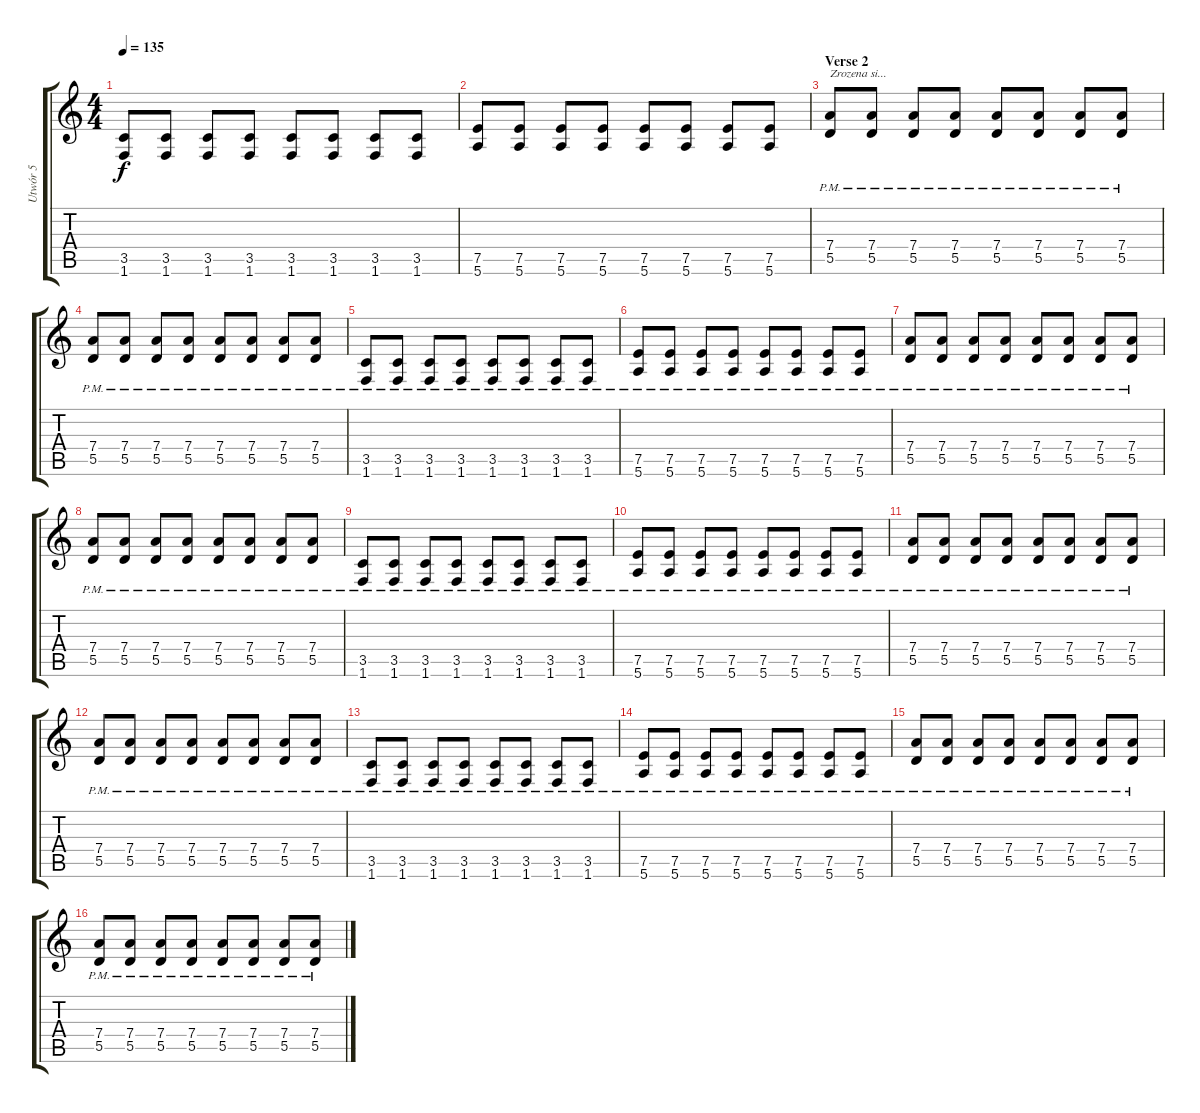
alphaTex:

\track ("Utwór 5" "Utwór 5") {instrument distortionguitar}
\staff {score tabs}
\tuning (E4 B3 G3 D3 A2 E2) {hide}
\ts (4 4)
\tempo 135
\clef g2
\ks c
(3.5 1.6).8{dy f} (3.5 1.6).8 (3.5 1.6).8 (3.5 1.6).8 (3.5 1.6).8 (3.5 1.6).8 (3.5 1.6).8 (3.5 1.6).8 |
(7.5 5.6).8 (7.5 5.6).8 (7.5 5.6).8 (7.5 5.6).8 (7.5 5.6).8 (7.5 5.6).8 (7.5 5.6).8 (7.5 5.6).8 |
\section ("" "Verse 2")
(7.4{pm} 5.5{pm}).8{txt "Zrozena si..."} (7.4{pm} 5.5{pm}).8 (7.4{pm} 5.5{pm}).8 (7.4{pm} 5.5{pm}).8 (7.4{pm} 5.5{pm}).8 (7.4{pm} 5.5{pm}).8 (7.4{pm} 5.5{pm}).8 (7.4{pm} 5.5{pm}).8 |
(7.4{pm} 5.5{pm}).8 (7.4{pm} 5.5{pm}).8 (7.4{pm} 5.5{pm}).8 (7.4{pm} 5.5{pm}).8 (7.4{pm} 5.5{pm}).8 (7.4{pm} 5.5{pm}).8 (7.4{pm} 5.5{pm}).8 (7.4{pm} 5.5{pm}).8 |
(3.5{pm} 1.6{pm}).8 (3.5{pm} 1.6{pm}).8 (3.5{pm} 1.6{pm}).8 (3.5{pm} 1.6{pm}).8 (3.5{pm} 1.6{pm}).8 (3.5{pm} 1.6{pm}).8 (3.5{pm} 1.6{pm}).8 (3.5{pm} 1.6{pm}).8 |
(7.5{pm} 5.6{pm}).8 (7.5{pm} 5.6{pm}).8 (7.5{pm} 5.6{pm}).8 (7.5{pm} 5.6{pm}).8 (7.5{pm} 5.6{pm}).8 (7.5{pm} 5.6{pm}).8 (7.5{pm} 5.6{pm}).8 (7.5{pm} 5.6{pm}).8 |
(7.4{pm} 5.5{pm}).8 (7.4{pm} 5.5{pm}).8 (7.4{pm} 5.5{pm}).8 (7.4{pm} 5.5{pm}).8 (7.4{pm} 5.5{pm}).8 (7.4{pm} 5.5{pm}).8 (7.4{pm} 5.5{pm}).8 (7.4{pm} 5.5{pm}).8 |
(7.4{pm} 5.5{pm}).8 (7.4{pm} 5.5{pm}).8 (7.4{pm} 5.5{pm}).8 (7.4{pm} 5.5{pm}).8 (7.4{pm} 5.5{pm}).8 (7.4{pm} 5.5{pm}).8 (7.4{pm} 5.5{pm}).8 (7.4{pm} 5.5{pm}).8 |
(3.5{pm} 1.6{pm}).8 (3.5{pm} 1.6{pm}).8 (3.5{pm} 1.6{pm}).8 (3.5{pm} 1.6{pm}).8 (3.5{pm} 1.6{pm}).8 (3.5{pm} 1.6{pm}).8 (3.5{pm} 1.6{pm}).8 (3.5{pm} 1.6{pm}).8 |
(7.5{pm} 5.6{pm}).8 (7.5{pm} 5.6{pm}).8 (7.5{pm} 5.6{pm}).8 (7.5{pm} 5.6{pm}).8 (7.5{pm} 5.6{pm}).8 (7.5{pm} 5.6{pm}).8 (7.5{pm} 5.6{pm}).8 (7.5{pm} 5.6{pm}).8 |
(7.4{pm} 5.5{pm}).8 (7.4{pm} 5.5{pm}).8 (7.4{pm} 5.5{pm}).8 (7.4{pm} 5.5{pm}).8 (7.4{pm} 5.5{pm}).8 (7.4{pm} 5.5{pm}).8 (7.4{pm} 5.5{pm}).8 (7.4{pm} 5.5{pm}).8 |
(7.4{pm} 5.5{pm}).8 (7.4{pm} 5.5{pm}).8 (7.4{pm} 5.5{pm}).8 (7.4{pm} 5.5{pm}).8 (7.4{pm} 5.5{pm}).8 (7.4{pm} 5.5{pm}).8 (7.4{pm} 5.5{pm}).8 (7.4{pm} 5.5{pm}).8 |
(3.5{pm} 1.6{pm}).8 (3.5{pm} 1.6{pm}).8 (3.5{pm} 1.6{pm}).8 (3.5{pm} 1.6{pm}).8 (3.5{pm} 1.6{pm}).8 (3.5{pm} 1.6{pm}).8 (3.5{pm} 1.6{pm}).8 (3.5{pm} 1.6{pm}).8 |
(7.5{pm} 5.6{pm}).8 (7.5{pm} 5.6{pm}).8 (7.5{pm} 5.6{pm}).8 (7.5{pm} 5.6{pm}).8 (7.5{pm} 5.6{pm}).8 (7.5{pm} 5.6{pm}).8 (7.5{pm} 5.6{pm}).8 (7.5{pm} 5.6{pm}).8 |
(7.4{pm} 5.5{pm}).8 (7.4{pm} 5.5{pm}).8 (7.4{pm} 5.5{pm}).8 (7.4{pm} 5.5{pm}).8 (7.4{pm} 5.5{pm}).8 (7.4{pm} 5.5{pm}).8 (7.4{pm} 5.5{pm}).8 (7.4{pm} 5.5{pm}).8 |
(7.4{pm} 5.5{pm}).8 (7.4{pm} 5.5{pm}).8 (7.4{pm} 5.5{pm}).8 (7.4{pm} 5.5{pm}).8 (7.4{pm} 5.5{pm}).8 (7.4{pm} 5.5{pm}).8 (7.4{pm} 5.5{pm}).8 (7.4{pm} 5.5{pm}).8
